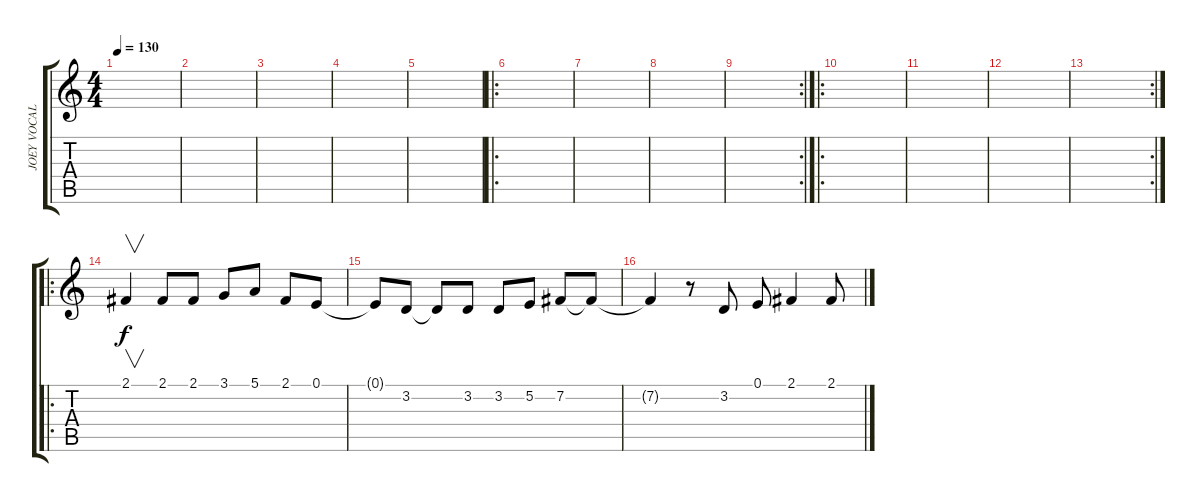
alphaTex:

\track ("JOEY VOCAL" "JOEY VOCAL") {instrument lead2sawtooth}
\staff {score tabs}
\tuning (E4 B3 G3 D3 A2 E2) {hide}
\ts (4 4)
\tempo 130
\clef g2
\ks c
|
|
|
|
|
\ro
|
|
|
\rc 2
|
\ro
|
|
|
\rc 2
|
\ro
2.1.4{v} 2.1.8 2.1.8 3.1.8 5.1.8 2.1.8 0.1.8 |
0.1{t}.8 3.2.8 3.2{t}.8 3.2.8 3.2.8 5.2.8 7.2.8 7.2{t}.8 |
7.2{t}.4 r.8 3.2.8 0.1.8 2.1.4 2.1.8
